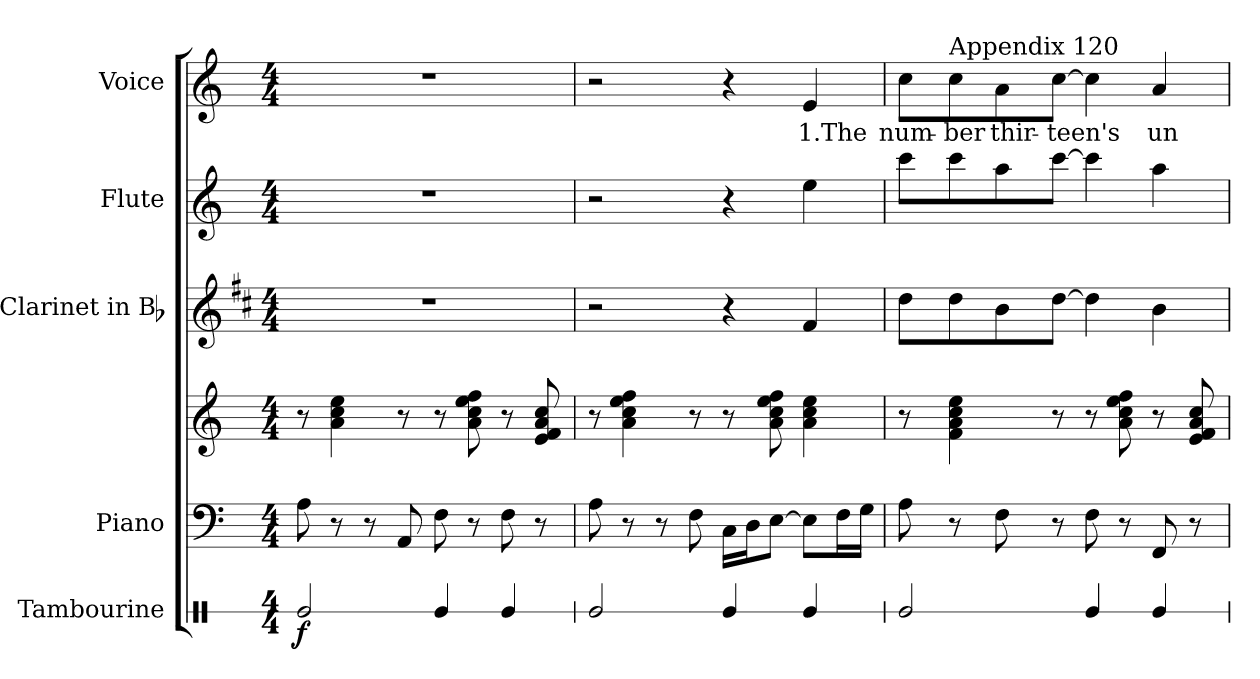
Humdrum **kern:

**kern	**dynam	**kern	**kern	**kern	**kern	**kern	**text
*part5	*part5	*part4	*part4	*part3	*part2	*part1	*part1
*staff6	*staff6	*staff5	*staff4	*staff3	*staff2	*staff1	*staff1
*I"Tambourine	*	*I"Piano	*	*I"Clarinet in Bb	*I"Flute	*I"Voice	*
*I'Tamb.	*	*I'Pno.	*	*I'Cl.	*I'Fl.	*I'Voice	*
!!LO:PB:g=z
*stria1	*	*	*	*	*	*	*
*clefX	*	*clefF4	*clefG2	*clefG2	*clefG2	*clefG2	*
*	*	*	*	*ITrd1c2	*	*	*
*k[]	*	*k[]	*k[]	*k[]	*k[]	*k[]	*
*C:	*	*C:	*C:	*C:	*C:	*C:	*
*M4/4	*	*M4/4	*M4/4	*M4/4	*M4/4	*M4/4	*
*MM104	*	*MM104	*MM104	*MM104	*MM104	*MM104	*
=1	=1	=1	=1	=1	=1	=1	=1
2Rei/	f	8Ai\	8r	1r	1r	1r	.
.	.	8r	4ai\ 4cci 4eei	.	.	.	.
.	.	8r	.	.	.	.	.
.	.	8AAi/	8r	.	.	.	.
4Rei/	.	8Fi\	8r	.	.	.	.
.	.	8r	8ai\ 8cci 8eei 8ffi	.	.	.	.
4Rei/	.	8Fi\	8r	.	.	.	.
.	.	8r	8ei/ 8fi 8ai 8cci	.	.	.	.
=2	=2	=2	=2	=2	=2	=2	=2
2Rei/	.	8Ai\	8r	2r	2r	2r	.
.	.	8r	4ai\ 4cci 4eei 4ffi	.	.	.	.
.	.	8r	.	.	.	.	.
.	.	8Fi\	8r	.	.	.	.
4Rei/	.	16Ci\LL	8r	4r	4r	4r	.
.	.	16Di\J	.	.	.	.	.
.	.	[8Ei\J	8ai\ 8cci 8eei 8ffi	.	.	.	.
!	!	!	!	!	!	!	!LO:LY:b:color=#000000
4Rei/	.	8Ei\L]	4ai\ 4cci 4eei	4ei/	4eei\	4ei/	1.The
.	.	16Fi\L	.	.	.	.	.
.	.	16Gi\JJ	.	.	.	.	.
=3	=3	=3	=3	=3	=3	=3	=3
!	!	!	!	!	!	!	!LO:LY:b:color=#000000
2Rei/	.	8Ai\	8r	8cci\L	8ccci\L	8cci\L	num-
!	!	!	!	!	!	!LO:TX:a:t=Appendix 120	!
!	!	!	!	!	!	!	!LO:LY:b:color=#000000
.	.	8r	4fi\ 4ai 4cci 4eei	8cci\	8ccci\	8cci\	-ber
!	!	!	!	!	!	!	!LO:LY:b:color=#000000
.	.	8Fi\	.	8ai\	8aai\	8ai\	thir-
!	!	!	!	!	!	!	!LO:LY:b:color=#000000
.	.	8r	8r	[8cci\J	[8ccci\J	[8cci\J	-teen's
4Rei/	.	8Fi\	8r	4cci\]	4ccci\]	4cci\]	.
.	.	8r	8ai\ 8cci 8eei 8ffi	.	.	.	.
!	!	!	!	!	!	!	!LO:LY:b:color=#000000
4Rei/	.	8FFi/	8r	4ai\	4aai\	4ai/	un-
.	.	8r	8ei/ 8fi 8ai 8cci	.	.	.	.
=	=	=	=	=	=	=	=
*-	*-	*-	*-	*-	*-	*-	*-
